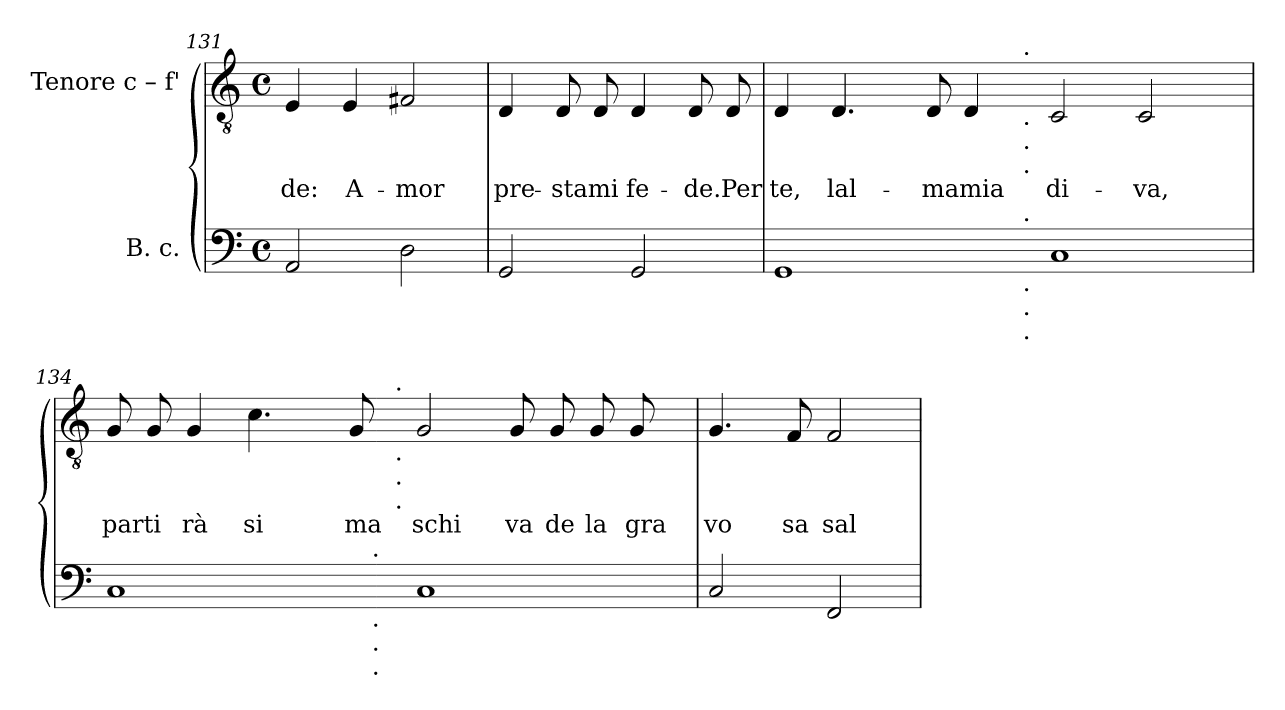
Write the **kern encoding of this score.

**kern	**kern	**text
*part2	*part1	*part1
*staff2	*staff1	*staff1
*I"B. c.	*I"Tenore  c – f'	*
*clefF4	*clefGv2	*
*k[]	*k[]	*
*C:	*C:	*
*M4/4	*M4/4	*
*met(c)	*met(c)	*
=131	=131	=131
!	!	!LO:LY:b:cj
2AA/	4E/	-de:
!	!	!LO:LY:b:cj
.	4E/	A-
!	!	!LO:LY:b:cj
2D\	2F#X/	-mor
=132	=132	=132
!	!	!LO:LY:b:cj
2GG/	4D/	pre-
!	!	!LO:LY:b:cj
.	8D/	-stami
!	!	!LO:LY:b:cj
.	8D/	.
!	!	!LO:LY:b:cj
2GG/	4D/	fe-
!	!	!LO:LY:b:cj
.	8D/	-de.
!	!	!LO:LY:b:cj
.	8D/	Per
=133	=133	=133
!	!	!LO:LY:b:cj
*^	*^	*
1GG	2ryy	4D/	2ryy	te,
!	!	!	!	!LO:LY:b:cj
.	.	4.D/	.	lal-
.	4ryy	.	4ryy	.
!	!	!	!	!LO:LY:b:cj
.	.	8D/	.	-ma
!	!	!	!	!LO:LY:b:cj
.	8ryy	4D/	8ryy	mia
.	32.ryy	.	32.ryy	.
!	!	!	!LO:TX:a:t=.	!
!	!	!	!LO:TX:b:t=.	!
!	!	!	!LO:TX:b:t=.	!
!	!	!	!LO:TX:b:t=.	!
!	!LO:TX:a:t=.	!	!	!
!	!LO:TX:b:t=.	!	!	!
!	!LO:TX:b:t=.	!	!	!
!	!LO:TX:b:t=.	!	!	!
.	1ryy	.	1ryy	.
!	!	!	!	!LO:LY:b:cj
1C	.	2C/	.	di-
!	!	!	!	!LO:LY:b:cj
.	.	2C/	.	-va,
.	16ryy	.	16ryy	.
.	64ryy	.	64ryy	.
!!LO:LB:g=z	!!
=134	=134	=134	=134	=134
!	!	!	!	!LO:LY:b:cj
1C	2ryy	8G/	2ryy	parti
!	!	!	!	!LO:LY:b:cj
.	.	8G/	.	.
!	!	!	!	!LO:LY:b:cj
.	.	4G/	.	rà
!	!	!	!	!LO:LY:b:cj
.	4ryy	4.c\	4ryy	si
.	8ryy	.	8ryy	.
!	!	!	!	!LO:LY:b:cj
.	32.ryy	8G/	16ryy	ma
!	!LO:TX:a:t=.	!	!	!
!	!LO:TX:b:t=.	!	!	!
!	!LO:TX:b:t=.	!	!	!
!	!LO:TX:b:t=.	!	!	!
.	1ryy	.	.	.
.	.	.	64ryy	.
!	!	!	!LO:TX:a:t=.	!
!	!	!	!LO:TX:b:t=.	!
!	!	!	!LO:TX:b:t=.	!
!	!	!	!LO:TX:b:t=.	!
.	.	.	1ryy	.
!	!	!	!	!LO:LY:b:cj
1C	.	2G/	.	schi
!	!	!	!	!LO:LY:b:cj
.	.	8G/	.	va
!	!	!	!	!LO:LY:b:cj
.	.	8G/	.	de
!	!	!	!	!LO:LY:b:cj
.	.	8G/	.	la
!	!	!	!	!LO:LY:b:cj
.	.	8G/	.	gra
.	16ryy	.	.	.
.	.	.	32.ryy	.
.	64ryy	.	.	.
=135	=135	=135	=135	=135
!	!	!	!	!LO:LY:b:cj
*v	*v	*	*	*
*	*v	*v	*
2C/	4.G/	vo
!	!	!LO:LY:b:cj
.	8F/	sa
!	!	!LO:LY:b:cj
2FF/	2F/	sal
=	=	=
*-	*-	*-
